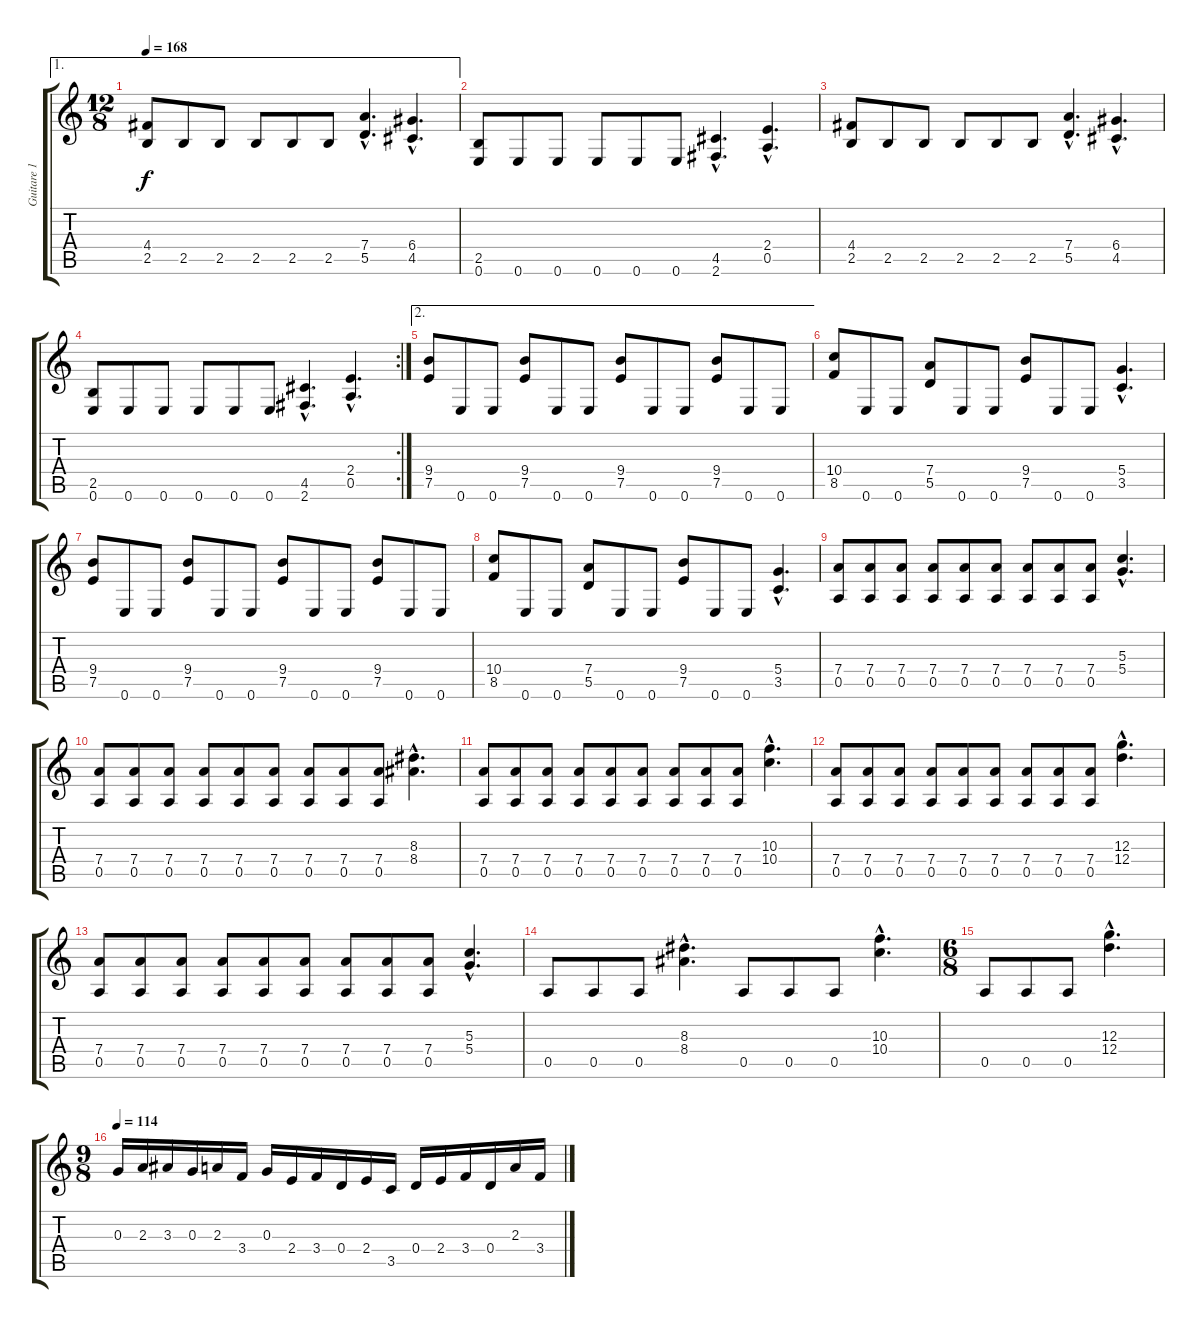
\track ("Guitare 1" "Guitare 1") {instrument distortionguitar}
\staff {score tabs}
\tuning (E4 B3 G3 D3 A2 E2) {hide}
\ae 1
\ts (12 8)
\tempo 168
\clef g2
\ks c
(4.4 2.5).8{dy f} 2.5.8 2.5.8 2.5.8 2.5.8 2.5.8 (7.4{hac} 5.5{hac}).4{d} (6.4{hac} 4.5{hac}).4{d} |
(2.5 0.6).8 0.6.8 0.6.8 0.6.8 0.6.8 0.6.8 (4.5{hac} 2.6{hac}).4{d} (2.4{hac} 0.5{hac}).4{d} |
(4.4 2.5).8 2.5.8 2.5.8 2.5.8 2.5.8 2.5.8 (7.4{hac} 5.5{hac}).4{d} (6.4{hac} 4.5{hac}).4{d} |
\rc 2
(2.5 0.6).8 0.6.8 0.6.8 0.6.8 0.6.8 0.6.8 (4.5{hac} 2.6{hac}).4{d} (2.4{hac} 0.5{hac}).4{d} |
\ae 2
(9.4 7.5).8 0.6.8 0.6.8 (9.4 7.5).8 0.6.8 0.6.8 (9.4 7.5).8 0.6.8 0.6.8 (9.4 7.5).8 0.6.8 0.6.8 |
(10.4 8.5).8 0.6.8 0.6.8 (7.4 5.5).8 0.6.8 0.6.8 (9.4 7.5).8 0.6.8 0.6.8 (5.4{hac} 3.5{hac}).4{d} |
(9.4 7.5).8 0.6.8 0.6.8 (9.4 7.5).8 0.6.8 0.6.8 (9.4 7.5).8 0.6.8 0.6.8 (9.4 7.5).8 0.6.8 0.6.8 |
(10.4 8.5).8 0.6.8 0.6.8 (7.4 5.5).8 0.6.8 0.6.8 (9.4 7.5).8 0.6.8 0.6.8 (5.4{hac} 3.5{hac}).4{d} |
(7.4 0.5).8 (7.4 0.5).8 (7.4 0.5).8 (7.4 0.5).8 (7.4 0.5).8 (7.4 0.5).8 (7.4 0.5).8 (7.4 0.5).8 (7.4 0.5).8 (5.3{hac} 5.4{hac}).4{d} |
(7.4 0.5).8 (7.4 0.5).8 (7.4 0.5).8 (7.4 0.5).8 (7.4 0.5).8 (7.4 0.5).8 (7.4 0.5).8 (7.4 0.5).8 (7.4 0.5).8 (8.3{hac} 8.4{hac}).4{d} |
(7.4 0.5).8 (7.4 0.5).8 (7.4 0.5).8 (7.4 0.5).8 (7.4 0.5).8 (7.4 0.5).8 (7.4 0.5).8 (7.4 0.5).8 (7.4 0.5).8 (10.3{hac} 10.4{hac}).4{d} |
(7.4 0.5).8 (7.4 0.5).8 (7.4 0.5).8 (7.4 0.5).8 (7.4 0.5).8 (7.4 0.5).8 (7.4 0.5).8 (7.4 0.5).8 (7.4 0.5).8 (12.3{hac} 12.4{hac}).4{d} |
(7.4 0.5).8 (7.4 0.5).8 (7.4 0.5).8 (7.4 0.5).8 (7.4 0.5).8 (7.4 0.5).8 (7.4 0.5).8 (7.4 0.5).8 (7.4 0.5).8 (5.3{hac} 5.4{hac}).4{d} |
0.5.8 0.5.8 0.5.8 (8.3{hac} 8.4{hac}).4{d} 0.5.8 0.5.8 0.5.8 (10.3{hac} 10.4{hac}).4{d} |
\ts (6 8)
0.5.8 0.5.8 0.5.8 (12.3{hac} 12.4{hac}).4{d} |
\ts (9 8)
\tempo 114
0.3.16 2.3.16 3.3.16 0.3.16 2.3.16 3.4.16 0.3.16 2.4.16 3.4.16 0.4.16 2.4.16 3.5.16 0.4.16 2.4.16 3.4.16 0.4.16 2.3.16 3.4.16
